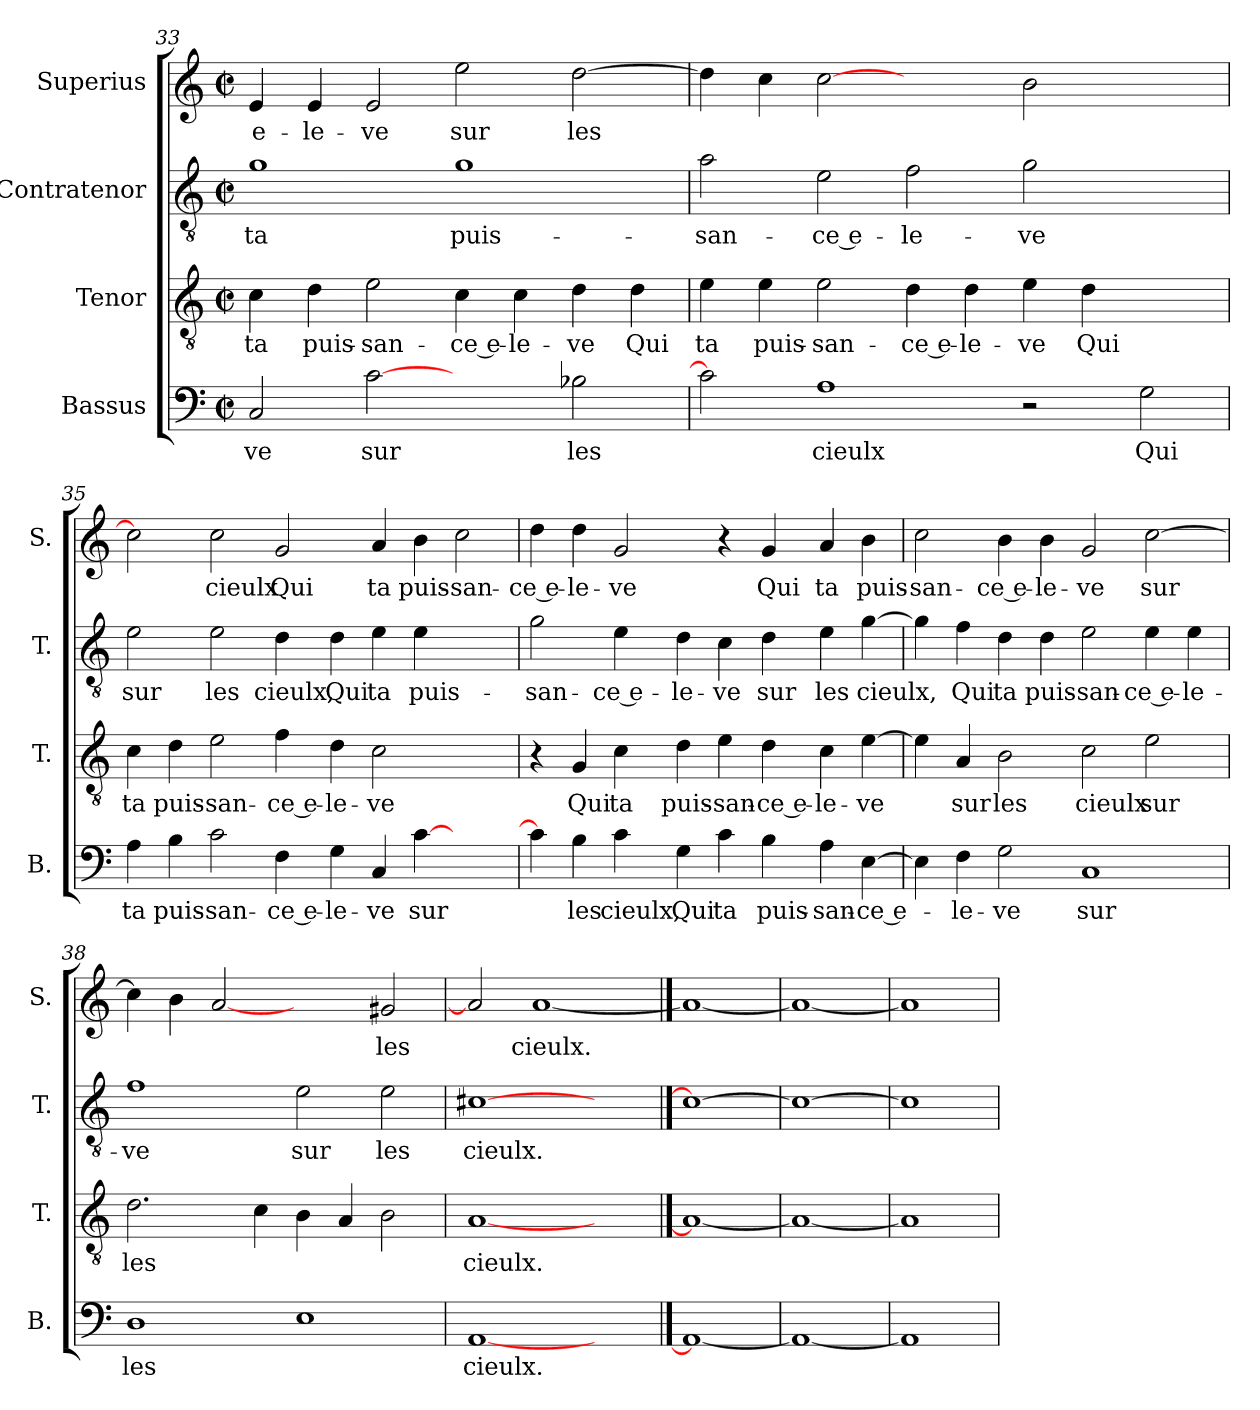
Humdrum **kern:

**kern	**text	**kern	**text	**kern	**text	**kern	**text
*part4	*part4	*part3	*part3	*part2	*part2	*part1	*part1
*staff4	*staff4	*staff3	*staff3	*staff2	*staff2	*staff1	*staff1
*I"Bassus	*	*I"Tenor	*	*I"Contratenor	*	*I"Superius	*
*I'B.	*	*I'T.	*	*I'T.	*	*I'S.	*
*clefF4	*	*clefGv2	*	*clefGv2	*	*clefG2	*
*k[]	*	*k[]	*	*k[]	*	*k[]	*
*C:	*	*C:	*	*C:	*	*C:	*
*M2/2	*	*M2/2	*	*M2/2	*	*M2/2	*
*met(c|)	*	*met(c|)	*	*met(c|)	*	*met(c|)	*
=33	=33	=33	=33	=33	=33	=33	=33
2C/	-ve	4c\	ta	1g\	ta	4e/	e-
.	.	4d\	puis-	.	.	4e/	-le-
[2c\	sur	2e\	-san-	.	.	2e/	-ve
2ryy	.	4c\	-ce e-	1g\	puis-	2ee\	sur
.	.	4c\	-le-	.	.	.	.
2B-X\	les	4d\	-ve	.	.	[2dd\	les
.	.	4d\	Qui	.	.	.	.
=34	=34	=34	=34	=34	=34	=34	=34
2c\]	.	4e\	ta	2a\	-san-	4dd\]	.
.	.	4e\	puis-	.	.	4cc\	.
1A\	cieulx	2e\	-san-	2e\	-ce e-	[2cc\	.
.	.	4d\	-ce e-	2f\	-le-	2ryy	.
.	.	4d\	-le-	.	.	.	.
2r	.	4e\	-ve	2g\	-ve	2b\	.
.	.	4d\	Qui	.	.	.	.
2G\	Qui	2ryy	.	2ryy	.	2ryy	.
=35	=35	=35	=35	=35	=35	=35	=35
4A\	ta	4c\	ta	2e\	sur	2cc\]	.
4B\	puis-	4d\	puis-	.	.	.	.
2c\	-san-	2e\	-san-	2e\	les	2cc\	cieulx
4F\	-ce e-	4f\	-ce e-	4d\	cieulx,	2g/	Qui
4G\	-le-	4d\	-le-	4d\	Qui	.	.
4C/	-ve	2c\	-ve	4e\	ta	4a/	ta
[4c\	sur	.	.	4e\	puis-	4b\	puis-
2ryy	.	2ryy	.	2ryy	.	2cc\	-san-
!!LO:LB:g=z
=36	=36	=36	=36	=36	=36	=36	=36
4c\]	.	4r	.	2g\	-san-	4dd\	-ce e-
4B\	les	4G/	Qui	.	.	4dd\	-le-
4c\	cieulx,	4c\	ta	4e\	-ce e-	2g/	-ve
4G\	Qui	4d\	puis-	4d\	-le-	.	.
4c\	ta	4e\	-san-	4c\	-ve	4r	.
4B\	puis-	4d\	-ce e-	4d\	sur	4g/	Qui
4A\	-san-	4c\	-le-	4e\	les	4a/	ta
[4E\	-ce e-	[4e\	-ve	[4g\	cieulx,	4b\	puis-
=37	=37	=37	=37	=37	=37	=37	=37
4E\]	.	4e\]	.	4g\]	.	2cc\	-san-
4F\	-le-	4A/	sur	4f\	Qui	.	.
2G\	-ve	2B\	les	4d\	ta	4b\	-ce e-
.	.	.	.	4d\	puis-	4b\	-le-
1C/	sur	2c\	cieulx	2e\	-san-	2g/	-ve
.	.	2e\	sur	4e\	-ce e-	[2cc\	sur
.	.	.	.	4e\	-le-	.	.
=38	=38	=38	=38	=38	=38	=38	=38
1D\	les	2.d\	les	1f\	-ve	4cc\]	.
.	.	.	.	.	.	4b\	.
.	.	.	.	.	.	[2a/	.
.	.	4c\	.	.	.	.	.
1E\	.	4B\	.	2e\	sur	2ryy	.
.	.	4A/	.	.	.	.	.
.	.	2B\	.	2e\	les	2g#X/	les
=39	=39	=39	=39	=39	=39	=39	=39
[1AA/	cieulx.	[1A/	cieulx.	[1c#X\	cieulx.	2a/]	.
.	.	.	.	.	.	[1a/	cieulx.
2ryy	.	2ryy	.	2ryy	.	.	.
==40	==40	==40	==40	==40	==40	==40	==40
1AA/_	.	1A/_	.	1c#\_	.	1a/_	.
=41	=41	=41	=41	=41	=41	=41	=41
1AA/_	.	1A/_	.	1c#\_	.	1a/_	.
=42	=42	=42	=42	=42	=42	=42	=42
1AA/]	.	1A/]	.	1c#\]	.	1a/]	.
=	=	=	=	=	=	=	=
*-	*-	*-	*-	*-	*-	*-	*-
